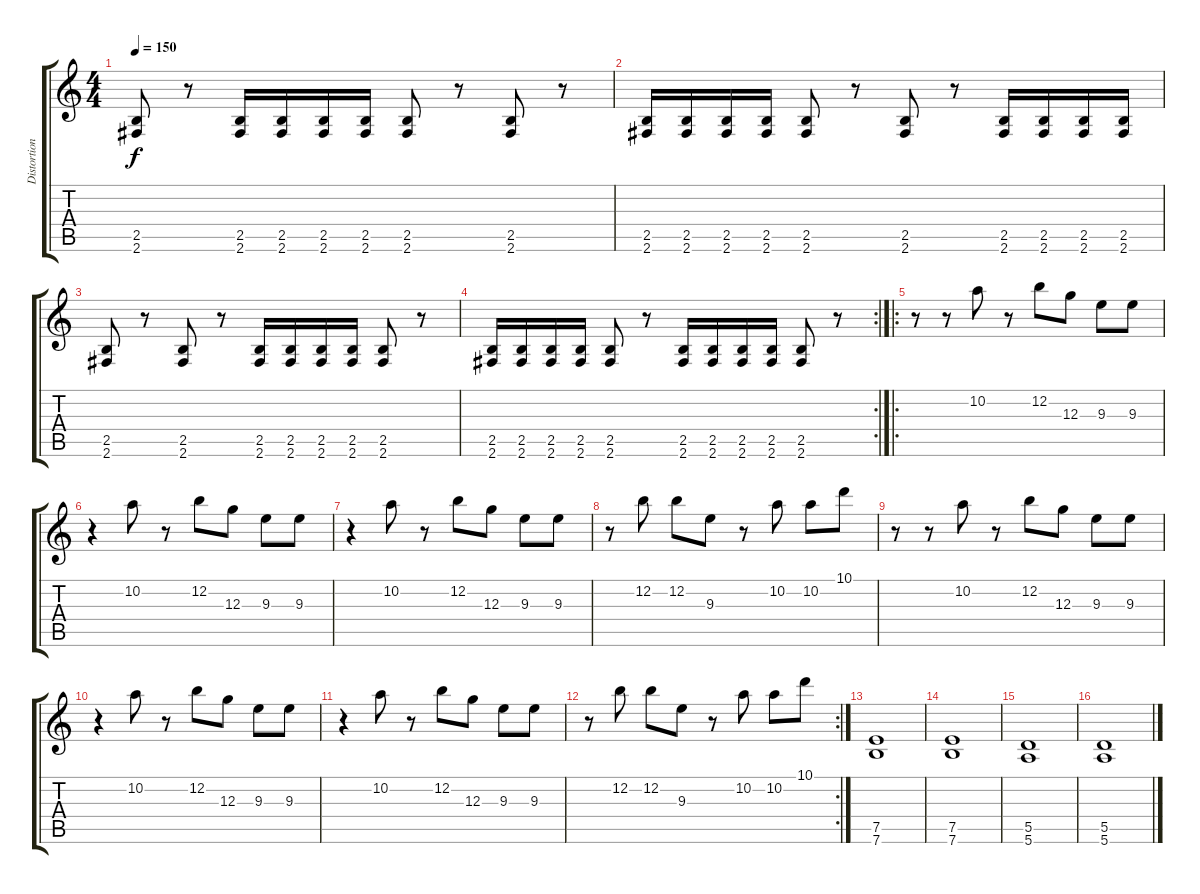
\track ("Distortion Guitar 2" "Distortion") {instrument distortionguitar}
\staff {score tabs}
\tuning (E4 B3 G3 D3 A2 E2) {hide}
\ts (4 4)
\tempo 150
\clef g2
\ks c
(2.5 2.6).8{dy f} r.8 (2.5 2.6).16 (2.5 2.6).16 (2.5 2.6).16 (2.5 2.6).16 (2.5 2.6).8 r.8 (2.5 2.6).8 r.8 |
(2.5 2.6).16 (2.5 2.6).16 (2.5 2.6).16 (2.5 2.6).16 (2.5 2.6).8 r.8 (2.5 2.6).8 r.8 (2.5 2.6).16 (2.5 2.6).16 (2.5 2.6).16 (2.5 2.6).16 |
(2.5 2.6).8 r.8 (2.5 2.6).8 r.8 (2.5 2.6).16 (2.5 2.6).16 (2.5 2.6).16 (2.5 2.6).16 (2.5 2.6).8 r.8 |
\rc 2
(2.5 2.6).16 (2.5 2.6).16 (2.5 2.6).16 (2.5 2.6).16 (2.5 2.6).8 r.8 (2.5 2.6).16 (2.5 2.6).16 (2.5 2.6).16 (2.5 2.6).16 (2.5 2.6).8 r.8 |
\ro
r.8 r.8 10.2.8 r.8 12.2.8 12.3.8 9.3.8 9.3.8 |
r.4 10.2.8 r.8 12.2.8 12.3.8 9.3.8 9.3.8 |
r.4 10.2.8 r.8 12.2.8 12.3.8 9.3.8 9.3.8 |
r.8 12.2.8 12.2.8 9.3.8 r.8 10.2.8 10.2.8 10.1.8 |
r.8 r.8 10.2.8 r.8 12.2.8 12.3.8 9.3.8 9.3.8 |
r.4 10.2.8 r.8 12.2.8 12.3.8 9.3.8 9.3.8 |
r.4 10.2.8 r.8 12.2.8 12.3.8 9.3.8 9.3.8 |
\rc 2
r.8 12.2.8 12.2.8 9.3.8 r.8 10.2.8 10.2.8 10.1.8 |
(7.5 7.6).1 |
(7.5 7.6).1 |
(5.5 5.6).1 |
(5.5 5.6).1
